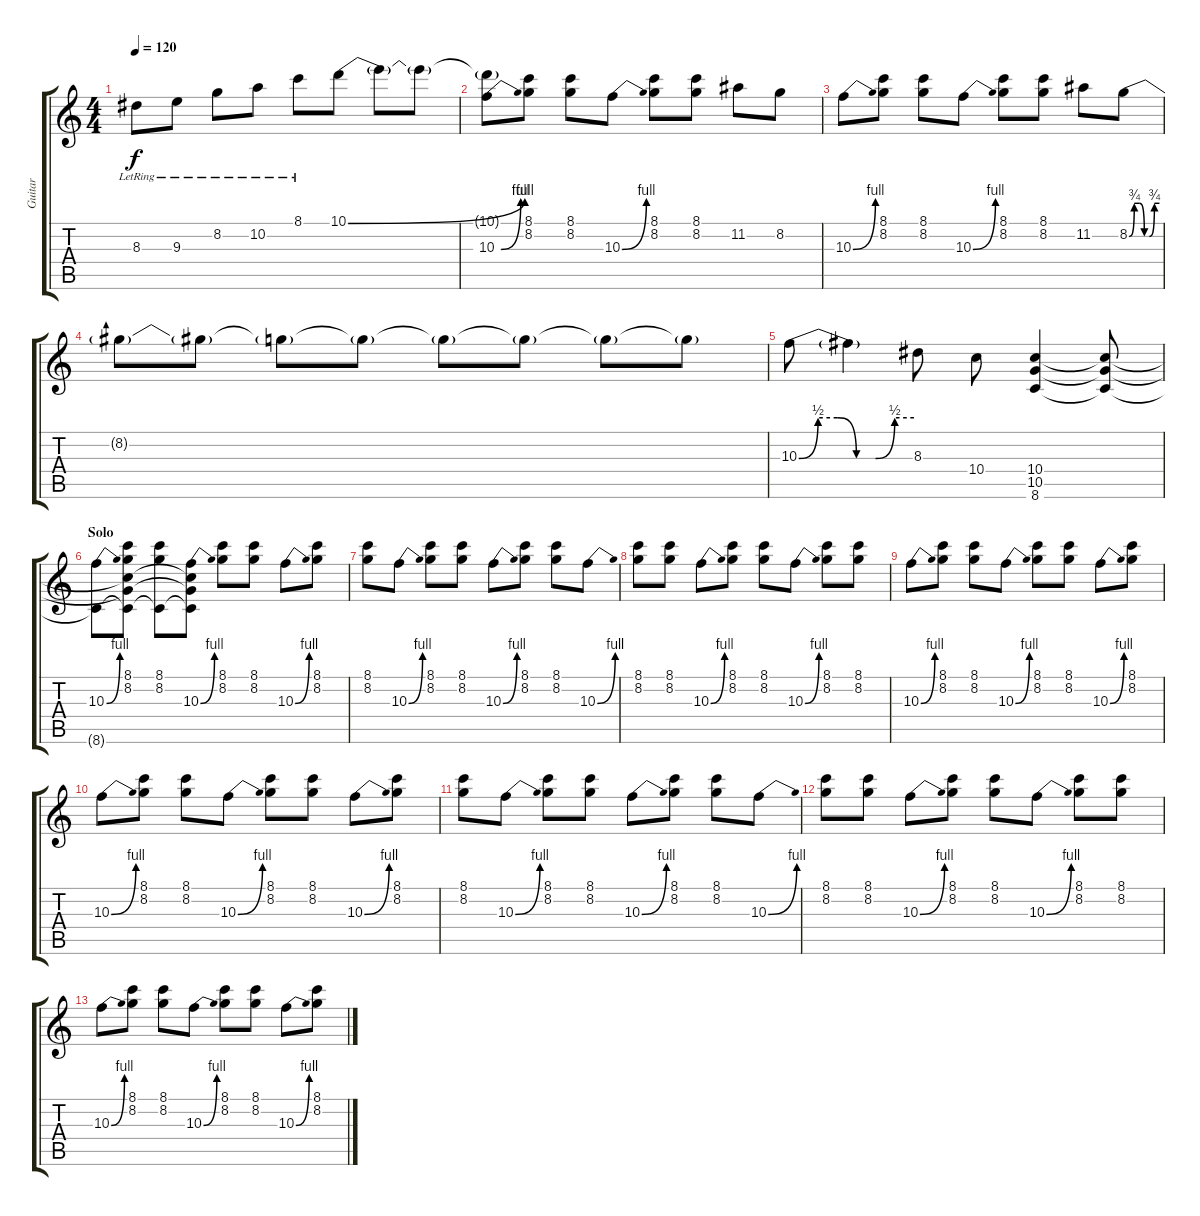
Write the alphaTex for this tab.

\track ("Guitar" "Guitar") {instrument electricguitarjazz}
\staff {score tabs}
\tuning (E4 B3 G3 D3 A2 E2) {hide}
\ts (4 4)
\tempo 120
\clef g2
\ks c
8.3{lr}.8{dy f instrument electricguitarjazz} 9.3{lr}.8 8.2{lr}.8 10.2{lr}.8 8.1{lr}.8 10.1{be (bend 0 0 60 4)}.8 10.1{t}.8 10.1{t}.8 |
(10.1{t} 10.3{be (bend 0 0 60 4)}).8 (8.1 8.2).8 (8.1 8.2).8 10.3{be (bend 0 0 60 4)}.8 (8.1 8.2).8 (8.1 8.2).8 11.2.8 8.2.8 |
10.3{be (bend 0 0 60 4)}.8 (8.1 8.2).8 (8.1 8.2).8 10.3{be (bend 0 0 60 4)}.8 (8.1 8.2).8 (8.1 8.2).8 11.2.8 8.2{be (custom 0 0 10 3 20 3 30 0 40 0 50 3 60 3)}.8 |
8.2{t}.8 8.2{t}.8 8.2{t}.8 8.2{t}.8 8.2{t}.8 8.2{t}.8 8.2{t}.8 8.2{t}.8 |
10.3{be (custom 0 0 10 2 20 2 30 0 40 0 50 2 60 2)}.8 10.3{t}.4 8.3.8 10.4.8 (10.4 10.5 8.6).4 (10.4{t} 10.5{t} 8.6{t}).8 |
\section ("" "Solo")
(10.3{be (bend 0 0 60 4)} 8.6{t}).8 (8.1 8.2 10.4{t} 10.5{t} 8.6{t}).8 (8.1 8.2 8.6{t}).8 (10.3{be (bend 0 0 60 4)} 10.4{t} 10.5{t} 8.6{t}).8 (8.1 8.2).8 (8.1 8.2).8 10.3{be (bend 0 0 60 4)}.8 (8.1 8.2).8 |
(8.1 8.2).8 10.3{be (bend 0 0 60 4)}.8 (8.1 8.2).8 (8.1 8.2).8 10.3{be (bend 0 0 60 4)}.8 (8.1 8.2).8 (8.1 8.2).8 10.3{be (bend 0 0 60 4)}.8 |
(8.1 8.2).8 (8.1 8.2).8 10.3{be (bend 0 0 60 4)}.8 (8.1 8.2).8 (8.1 8.2).8 10.3{be (bend 0 0 60 4)}.8 (8.1 8.2).8 (8.1 8.2).8 |
10.3{be (bend 0 0 60 4)}.8 (8.1 8.2).8 (8.1 8.2).8 10.3{be (bend 0 0 60 4)}.8 (8.1 8.2).8 (8.1 8.2).8 10.3{be (bend 0 0 60 4)}.8 (8.1 8.2).8 |
10.3{be (bend 0 0 60 4)}.8 (8.1 8.2).8 (8.1 8.2).8 10.3{be (bend 0 0 60 4)}.8 (8.1 8.2).8 (8.1 8.2).8 10.3{be (bend 0 0 60 4)}.8 (8.1 8.2).8 |
(8.1 8.2).8 10.3{be (bend 0 0 60 4)}.8 (8.1 8.2).8 (8.1 8.2).8 10.3{be (bend 0 0 60 4)}.8 (8.1 8.2).8 (8.1 8.2).8 10.3{be (bend 0 0 60 4)}.8 |
(8.1 8.2).8 (8.1 8.2).8 10.3{be (bend 0 0 60 4)}.8 (8.1 8.2).8 (8.1 8.2).8 10.3{be (bend 0 0 60 4)}.8 (8.1 8.2).8 (8.1 8.2).8 |
10.3{be (bend 0 0 60 4)}.8 (8.1 8.2).8 (8.1 8.2).8 10.3{be (bend 0 0 60 4)}.8 (8.1 8.2).8 (8.1 8.2).8 10.3{be (bend 0 0 60 4)}.8 (8.1 8.2).8
